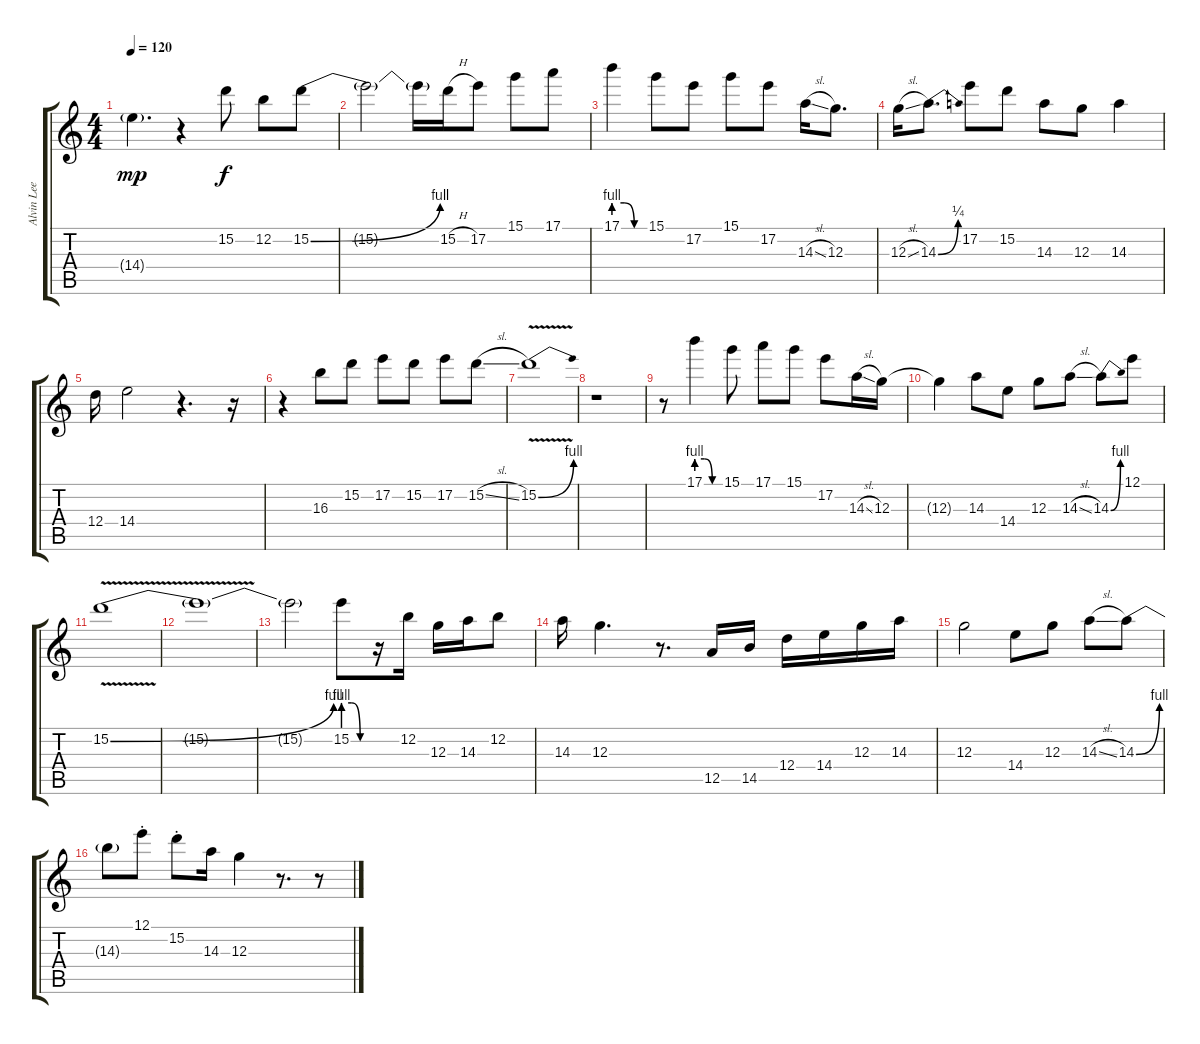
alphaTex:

\track ("Alvin Lee (solo)" "Alvin Lee ") {instrument overdrivenguitar}
\staff {score tabs}
\tuning (E4 B3 G3 D3 A2 E2) {hide}
\ts (4 4)
\tempo 120
\clef g2
\ks c
14.4{g}.4{d dy mp} r.4 15.2.8{dy f} 12.2.8 15.2{be (bend 0 0 60 4)}.8 |
15.2{t}.2 15.2{t}.16 15.2{h}.16 17.2.8 15.1.8 17.1.8 |
17.1{be (custom 0 4 20 4 40 0 60 0)}.4 15.1.8 17.2.8 15.1.8 17.2.8 14.3{sl}.16 12.3.8{d} |
12.3{sl}.16 14.3{be (bend 0 0 60 1)}.8{d} 17.2.8 15.2.8 14.3.8 12.3.8 14.3.4 |
12.4.16 14.4.2 r.4{d} r.16 |
r.4 16.3.8 15.2.8 17.2.8 15.2.8 17.2.8 15.2{sl}.8 |
15.2{be (bend 0 0 60 4) v}.1 |
r.1 |
r.8 17.1{be (custom 0 4 20 4 40 0 60 0)}.4 15.1.8 17.1.8 15.1.8 17.2.8 14.3{sl}.16 12.3.16 |
12.3{t}.4 14.3.8 14.4.8 12.3.8 14.3{sl}.8 14.3{be (bend 0 0 60 4)}.8 12.1.8 |
15.2{be (bend 0 0 60 4) v}.1 |
15.2{t}.1 |
15.2{t}.2 15.2{be (custom 0 4 20 4 40 0 60 0)}.8 r.16 12.2.16 12.3.16 14.3.16 12.2.8 |
14.3.16 12.3.4{d} r.8{d} 12.5.16 14.5.16 12.4.16 14.4.16 12.3.16 14.3.16 |
12.3.2 14.4.8 12.3.8 14.3{sl}.8 14.3{be (bend 0 0 60 4)}.8 |
14.3{t}.8 12.1{st}.8 15.2{st}.8 14.3.16 12.3.4 r.8{d} r.8
